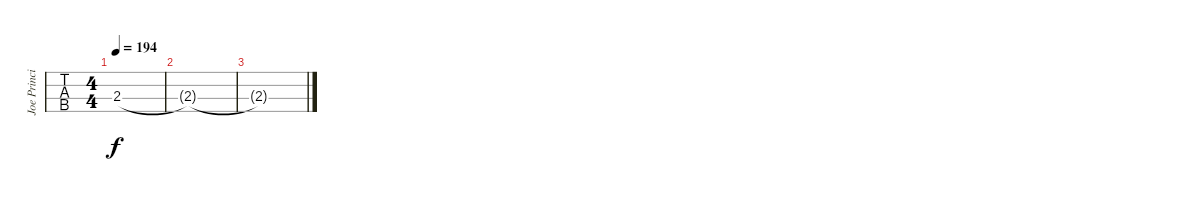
\track ("Joe Principe - Bass" "Joe Princi") {instrument electricbassfinger}
\staff {tabs}
\tuning (Gb2 Db2 Ab1 Eb1) {hide}
\ts (4 4)
\tempo 194
\clef f4
\ks c
2.3{t}.1{dy f} |
2.3{t}.1 |
2.3{t}.1
